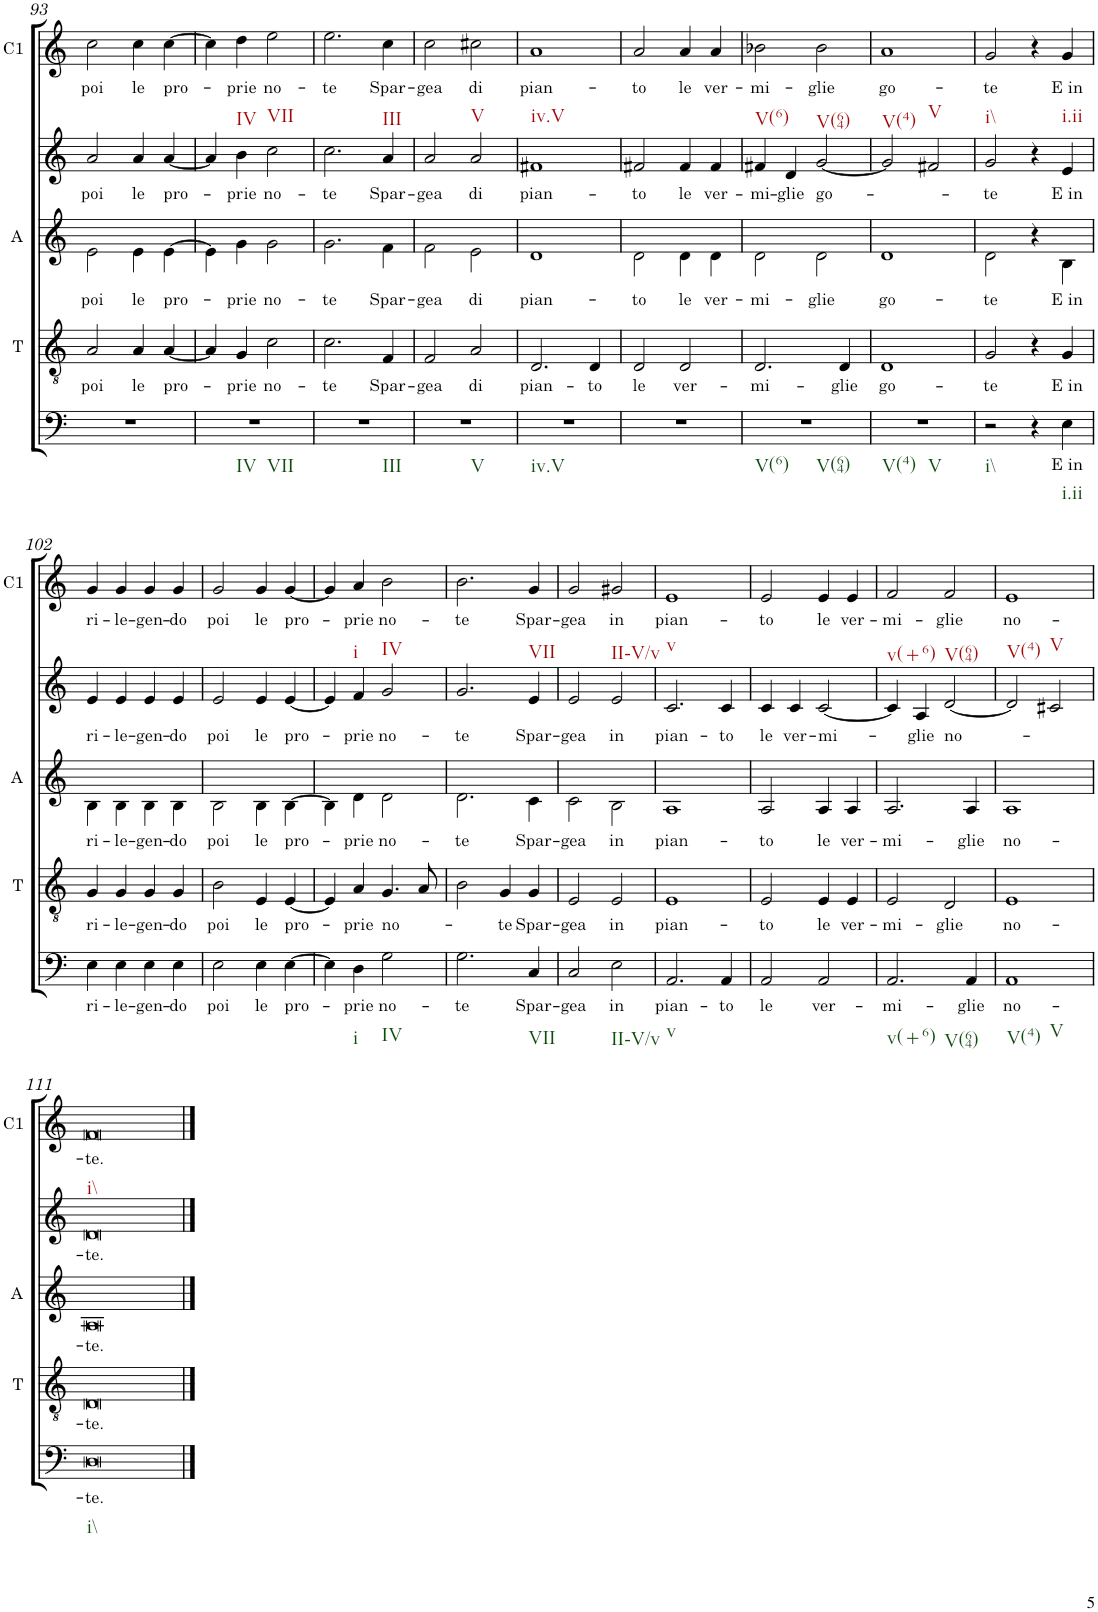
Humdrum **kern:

**kern	**text	**kern	**text	**kern	**text	**kern	**text	**kern	**text
*part5	*part5	*part4	*part4	*part3	*part3	*part2	*part2	*part1	*part1
*staff5	*staff5	*staff4	*staff4	*staff3	*staff3	*staff2	*staff2	*staff1	*staff1
*	*	*I"T	*	*I"A	*	*	*	*I"C1	*
*	*	*I'T	*	*I'A	*	*	*	*I'C1	*
!!LO:PB:g=z
*clefF4	*	*clefGv2	*	*clefG2	*	*clefG2	*	*clefG2	*
*k[]	*	*k[]	*	*k[]	*	*k[]	*	*k[]	*
*M4/4	*	*M4/4	*	*M4/4	*	*M4/4	*	*M4/4	*
*met(c)	*	*met(c)	*	*met(c)	*	*met(c)	*	*met(c)	*
=93	=93	=93	=93	=93	=93	=93	=93	=93	=93
!	!	!	!LO:LY:b	!	!LO:LY:b	!	!LO:LY:b	!	!LO:LY:b
1r	.	2A/	poi	2e\	poi	2a/	poi	2cc\	poi
!	!	!	!LO:LY:b	!	!LO:LY:b	!	!LO:LY:b	!	!LO:LY:b
.	.	4A/	le	4e\	le	4a/	le	4cc\	le
!	!	!	!LO:LY:b	!	!LO:LY:b	!	!LO:LY:b	!	!LO:LY:b
.	.	[4A/	pro-	[4e\	pro-	[4a/	pro-	[4cc\	pro-
=94	=94	=94	=94	=94	=94	=94	=94	=94	=94
1r	.	4A/]	.	4e\]	.	4a/]	.	4cc\]	.
!	!	!	!	!	!	!	!	!LO:TX:b:t=IV	!
!	!	!	!LO:LY:b	!	!LO:LY:b	!	!LO:LY:b	!	!LO:LY:b
.	.	4G/	-prie	4g\	-prie	4b\	-prie	4dd\	-prie
!	!	!	!	!	!	!	!	!LO:TX:b:t=VII	!
!	!	!	!LO:LY:b	!	!LO:LY:b	!	!LO:LY:b	!	!LO:LY:b
.	.	2c\	no-	2g\	no-	2cc\	no-	2ee\	no-
=95	=95	=95	=95	=95	=95	=95	=95	=95	=95
!	!	!	!LO:LY:b	!	!LO:LY:b	!	!LO:LY:b	!	!LO:LY:b
1r	.	2.c\	-te	2.g\	-te	2.cc\	-te	2.ee\	-te
!	!	!	!	!	!	!	!	!LO:TX:b:t=III	!
!	!	!	!LO:LY:b	!	!LO:LY:b	!	!LO:LY:b	!	!LO:LY:b
.	.	4F/	Spar-	4f\	Spar-	4a/	Spar-	4cc\	Spar-
=96	=96	=96	=96	=96	=96	=96	=96	=96	=96
!	!	!	!LO:LY:b	!	!LO:LY:b	!	!LO:LY:b	!	!LO:LY:b
1r	.	2F/	-gea	2f\	-gea	2a/	-gea	2cc\	-gea
!	!	!	!	!	!	!	!	!LO:TX:b:t=V	!
!	!	!	!LO:LY:b	!	!LO:LY:b	!	!LO:LY:b	!	!LO:LY:b
.	.	2A/	di	2e\	di	2a/	di	2cc#X\	di
=97	=97	=97	=97	=97	=97	=97	=97	=97	=97
!	!	!	!	!	!	!	!	!LO:TX:b:t=iv.V	!
!	!	!	!LO:LY:b	!	!LO:LY:b	!	!LO:LY:b	!	!LO:LY:b
1r	.	2.D/	pian-	1d	pian-	1f#X	pian-	1a	pian-
!	!	!	!LO:LY:b	!	!	!	!	!	!
.	.	4D/	-to	.	.	.	.	.	.
=98	=98	=98	=98	=98	=98	=98	=98	=98	=98
!	!	!	!LO:LY:b	!	!LO:LY:b	!	!LO:LY:b	!	!LO:LY:b
1r	.	2D/	le	2d\	-to	2f#X/	-to	2a/	-to
!	!	!	!LO:LY:b	!	!LO:LY:b	!	!LO:LY:b	!	!LO:LY:b
.	.	2D/	ver-	4d\	le	4f#/	le	4a/	le
!	!	!	!	!	!LO:LY:b	!	!LO:LY:b	!	!LO:LY:b
.	.	.	.	4d\	ver-	4f#/	ver-	4a/	ver-
=99	=99	=99	=99	=99	=99	=99	=99	=99	=99
!	!	!	!	!	!	!	!	!LO:TX:b:t=V(6)	!
!	!	!	!LO:LY:b	!	!LO:LY:b	!	!LO:LY:b	!	!LO:LY:b
1r	.	2.D/	-mi-	2d\	-mi-	4f#X/	-mi-	2b-X\	-mi-
!	!	!	!	!	!	!	!LO:LY:b	!	!
.	.	.	.	.	.	4d/	-glie	.	.
!	!	!	!	!	!	!	!	!LO:TX:b:t=V(64)	!
!	!	!	!	!	!LO:LY:b	!	!LO:LY:b	!	!LO:LY:b
.	.	.	.	2d\	-glie	[2g/	go-	2b-\	-glie
!	!	!	!LO:LY:b	!	!	!	!	!	!
.	.	4D/	-glie	.	.	.	.	.	.
=100	=100	=100	=100	=100	=100	=100	=100	=100	=100
!	!	!	!	!	!	!	!	!LO:TX:b:t=V(4)	!
!	!	!	!	!	!	!	!	!LO:TX:b:t=V	!
!	!	!	!LO:LY:b	!	!LO:LY:b	!	!	!	!LO:LY:b
1r	.	1D	go-	1d	go-	2g/]	.	1a	go-
.	.	.	.	.	.	2f#X/	.	.	.
=101	=101	=101	=101	=101	=101	=101	=101	=101	=101
!	!	!	!	!	!	!	!	!LO:TX:b:t=i\\	!
!	!	!	!LO:LY:b	!	!LO:LY:b	!	!LO:LY:b	!	!LO:LY:b
2r	.	2G/	-te	2d\	-te	2g/	-te	2g/	-te
4r	.	4r	.	4r	.	4r	.	4r	.
!	!	!	!	!	!	!	!	!LO:TX:b:t=i.ii	!
!	!LO:LY:b	!	!LO:LY:b	!	!LO:LY:b	!	!LO:LY:b	!	!LO:LY:b
4E\	E in	4G/	E in	4B\	E in	4e/	E in	4g/	E in
!!LO:LB:g=z
=102	=102	=102	=102	=102	=102	=102	=102	=102	=102
!	!LO:LY:b	!	!LO:LY:b	!	!LO:LY:b	!	!LO:LY:b	!	!LO:LY:b
4E\	ri-	4G/	ri-	4B\	ri-	4e/	ri-	4g/	ri-
!	!LO:LY:b	!	!LO:LY:b	!	!LO:LY:b	!	!LO:LY:b	!	!LO:LY:b
4E\	-le-	4G/	-le-	4B\	-le-	4e/	-le-	4g/	-le-
!	!LO:LY:b	!	!LO:LY:b	!	!LO:LY:b	!	!LO:LY:b	!	!LO:LY:b
4E\	-gen-	4G/	-gen-	4B\	-gen-	4e/	-gen-	4g/	-gen-
!	!LO:LY:b	!	!LO:LY:b	!	!LO:LY:b	!	!LO:LY:b	!	!LO:LY:b
4E\	-do	4G/	-do	4B\	-do	4e/	-do	4g/	-do
=103	=103	=103	=103	=103	=103	=103	=103	=103	=103
!	!LO:LY:b	!	!LO:LY:b	!	!LO:LY:b	!	!LO:LY:b	!	!LO:LY:b
2E\	poi	2B\	poi	2B\	poi	2e/	poi	2g/	poi
!	!LO:LY:b	!	!LO:LY:b	!	!LO:LY:b	!	!LO:LY:b	!	!LO:LY:b
4E\	le	4E/	le	4B\	le	4e/	le	4g/	le
!	!LO:LY:b	!	!LO:LY:b	!	!LO:LY:b	!	!LO:LY:b	!	!LO:LY:b
[4E\	pro-	[4E/	pro-	[4B\	pro-	[4e/	pro-	[4g/	pro-
=104	=104	=104	=104	=104	=104	=104	=104	=104	=104
4E\]	.	4E/]	.	4B\]	.	4e/]	.	4g/]	.
!	!	!	!	!	!	!	!	!LO:TX:b:t=i	!
!	!LO:LY:b	!	!LO:LY:b	!	!LO:LY:b	!	!LO:LY:b	!	!LO:LY:b
4D\	-prie	4A/	-prie	4d\	-prie	4f/	-prie	4a/	-prie
!	!	!	!	!	!	!	!	!LO:TX:b:t=IV	!
!	!LO:LY:b	!	!LO:LY:b	!	!LO:LY:b	!	!LO:LY:b	!	!LO:LY:b
2G\	no-	4.G/	no-	2d\	no-	2g/	no-	2b\	no-
.	.	8A/	.	.	.	.	.	.	.
=105	=105	=105	=105	=105	=105	=105	=105	=105	=105
!	!LO:LY:b	!	!	!	!LO:LY:b	!	!LO:LY:b	!	!LO:LY:b
2.G\	-te	2B\	.	2.d\	-te	2.g/	-te	2.b\	-te
!	!	!	!LO:LY:b	!	!	!	!	!	!
.	.	4G/	-te	.	.	.	.	.	.
!	!	!	!	!	!	!	!	!LO:TX:b:t=VII	!
!	!LO:LY:b	!	!LO:LY:b	!	!LO:LY:b	!	!LO:LY:b	!	!LO:LY:b
4C/	Spar-	4G/	Spar-	4c\	Spar-	4e/	Spar-	4g/	Spar-
=106	=106	=106	=106	=106	=106	=106	=106	=106	=106
!	!LO:LY:b	!	!LO:LY:b	!	!LO:LY:b	!	!LO:LY:b	!	!LO:LY:b
2C/	-gea	2E/	-gea	2c\	-gea	2e/	-gea	2g/	-gea
!	!	!	!	!	!	!	!	!LO:TX:b:t=II-V/v	!
!	!LO:LY:b	!	!LO:LY:b	!	!LO:LY:b	!	!LO:LY:b	!	!LO:LY:b
2E\	in	2E/	in	2B\	in	2e/	in	2g#X/	in
=107	=107	=107	=107	=107	=107	=107	=107	=107	=107
!	!	!	!	!	!	!	!	!LO:TX:b:t=v	!
!	!LO:LY:b	!	!LO:LY:b	!	!LO:LY:b	!	!LO:LY:b	!	!LO:LY:b
2.AA/	pian-	1E	pian-	1A	pian-	2.c/	pian-	1e	pian-
!	!LO:LY:b	!	!	!	!	!	!LO:LY:b	!	!
4AA/	-to	.	.	.	.	4c/	-to	.	.
=108	=108	=108	=108	=108	=108	=108	=108	=108	=108
!	!LO:LY:b	!	!LO:LY:b	!	!LO:LY:b	!	!LO:LY:b	!	!LO:LY:b
2AA/	le	2E/	-to	2A/	-to	4c/	le	2e/	-to
!	!	!	!	!	!	!	!LO:LY:b	!	!
.	.	.	.	.	.	4c/	ver-	.	.
!	!LO:LY:b	!	!LO:LY:b	!	!LO:LY:b	!	!LO:LY:b	!	!LO:LY:b
2AA/	ver-	4E/	le	4A/	le	[2c/	-mi-	4e/	le
!	!	!	!LO:LY:b	!	!LO:LY:b	!	!	!	!LO:LY:b
.	.	4E/	ver-	4A/	ver-	.	.	4e/	ver-
=109	=109	=109	=109	=109	=109	=109	=109	=109	=109
!	!	!	!	!	!	!	!	!LO:TX:b:t=v(+6)	!
!	!LO:LY:b	!	!LO:LY:b	!	!LO:LY:b	!	!	!	!LO:LY:b
2.AA/	-mi-	2E/	-mi-	2.A/	-mi-	4c/]	.	2f/	-mi-
!	!	!	!	!	!	!	!LO:LY:b	!	!
.	.	.	.	.	.	4A/	-glie	.	.
!	!	!	!	!	!	!	!	!LO:TX:b:t=V(64)	!
!	!	!	!LO:LY:b	!	!	!	!LO:LY:b	!	!LO:LY:b
.	.	2D/	-glie	.	.	[2d/	no-	2f/	-glie
!	!LO:LY:b	!	!	!	!LO:LY:b	!	!	!	!
4AA/	-glie	.	.	4A/	-glie	.	.	.	.
=110	=110	=110	=110	=110	=110	=110	=110	=110	=110
!	!	!	!	!	!	!	!	!LO:TX:b:t=V(4)	!
!	!	!	!	!	!	!	!	!LO:TX:b:t=V	!
!	!LO:LY:b	!	!LO:LY:b	!	!LO:LY:b	!	!	!	!LO:LY:b
1AA	no-	1E	no-	1A	no-	2d/]	.	1e	no-
.	.	.	.	.	.	2c#X/	.	.	.
!!LO:LB:g=z
=111	=111	=111	=111	=111	=111	=111	=111	=111	=111
!	!	!	!	!	!	!	!	!LO:TX:b:t=i\\	!
!	!LO:LY:b	!	!LO:LY:b	!	!LO:LY:b	!	!LO:LY:b	!	!LO:LY:b
[1D	-te.	[1D	-te.	[1A	-te.	[1d	-te.	[1f	-te.
==112	==112	==112	==112	==112	==112	==112	==112	==112	==112
1D]	.	1D]	.	1A]	.	1d]	.	1f]	.
=	=	=	=	=	=	=	=	=	=
*-	*-	*-	*-	*-	*-	*-	*-	*-	*-
